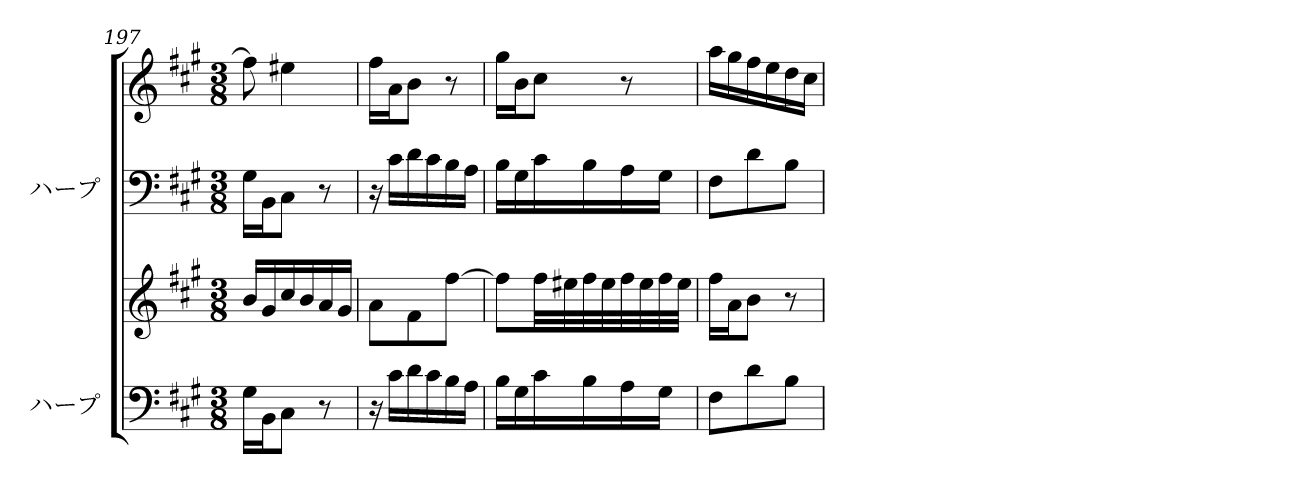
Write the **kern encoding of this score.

**kern	**kern	**kern	**kern
*part2	*part2	*part1	*part1
*staff4	*staff3	*staff2	*staff1
*I"ハープ	*	*I"ハープ	*
*clefF4	*clefG2	*clefF4	*clefG2
*k[f#c#g#]	*k[f#c#g#]	*k[f#c#g#]	*k[f#c#g#]
*M3/8	*M3/8	*M3/8	*M3/8
=197	=197	=197	=197
16G#\LL	16b/LL	16G#\LL	8ff#\]
16BB\J	16g#/	16BB\J	.
8C#\J	16cc#/	8C#\J	4ee#X\
.	16b/	.	.
8r	16a/	8r	.
.	16g#/JJ	.	.
=198	=198	=198	=198
16r	8a\L	16r	16ff#\LL
16c#\LL	.	16c#\LL	16a\J
16d\	8f#\	16d\	8b\J
16c#\	.	16c#\	.
16B\	[8ff#\J	16B\	8r
16A\JJ	.	16A\JJ	.
=199	=199	=199	=199
16B\LL	8ff#\L]	16B\LL	16gg#\LL
16G#\	.	16G#\	16b\J
16c#\	32ff#\LL	16c#\	8cc#\J
.	32ee#X\	.	.
16B\	32ff#\	16B\	.
.	32ee#\	.	.
16A\	32ff#\	16A\	8r
.	32ee#\	.	.
16G#\JJ	32ff#\	16G#\JJ	.
.	32ee#\JJJ	.	.
=200	=200	=200	=200
8F#\L	16ff#\LL	8F#\L	16aa\LL
.	16a\J	.	16gg#\
8d\	8b\J	8d\	16ff#\
.	.	.	16ee\
8B\J	8r	8B\J	16dd\
.	.	.	16cc#\JJ
=	=	=	=
*-	*-	*-	*-
